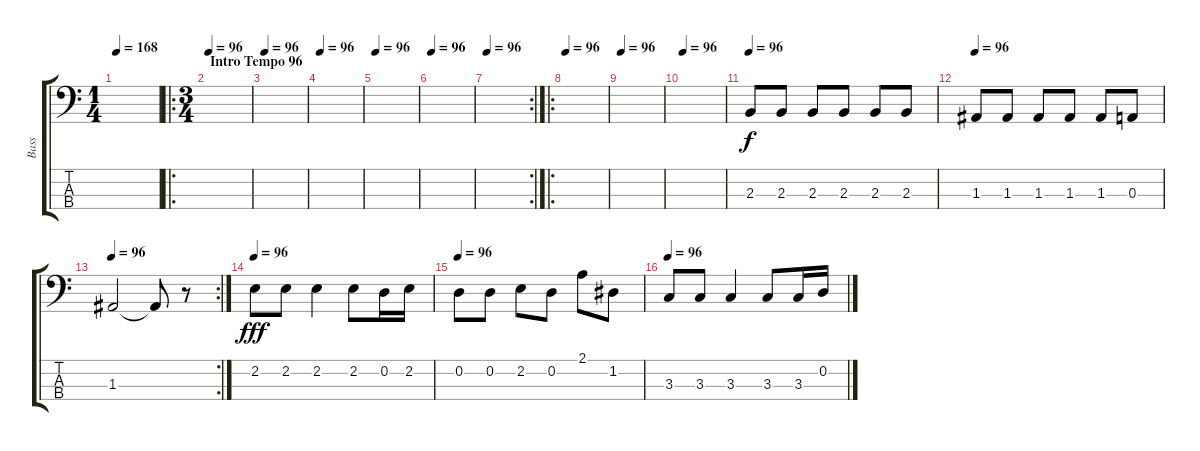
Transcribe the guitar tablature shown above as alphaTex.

\track ("Bass" "Bass") {instrument electricbasspick}
\staff {score tabs}
\tuning (G2 D2 A1 E1) {hide}
\ts (1 4)
\tempo 168
\tempo 96
\tempo 168
\clef f4
\ks c
|
\ro
\ts (3 4)
\section ("" "Intro Tempo 96")
\tempo 96
|
\tempo 96
|
\tempo 96
|
\tempo 96
|
\tempo 96
|
\rc 2
\tempo 96
|
\ro
\tempo 96
|
\tempo 96
|
\tempo 96
|
\tempo 96
2.3.8 2.3.8 2.3.8 2.3.8 2.3.8 2.3.8 |
\tempo 96
1.3.8 1.3.8 1.3.8 1.3.8 1.3.8 0.3.8 |
\rc 2
\tempo 96
1.3.2 1.3{t}.8{dy f} r.8 |
\tempo 96
2.2.8{dy fff} 2.2.8 2.2.4 2.2.8 0.2.16 2.2.16 |
\tempo 96
0.2.8 0.2.8 2.2.8 0.2.8 2.1.8 1.2.8 |
\tempo 96
3.3.8 3.3.8 3.3.4 3.3.8 3.3.16 0.2.16
